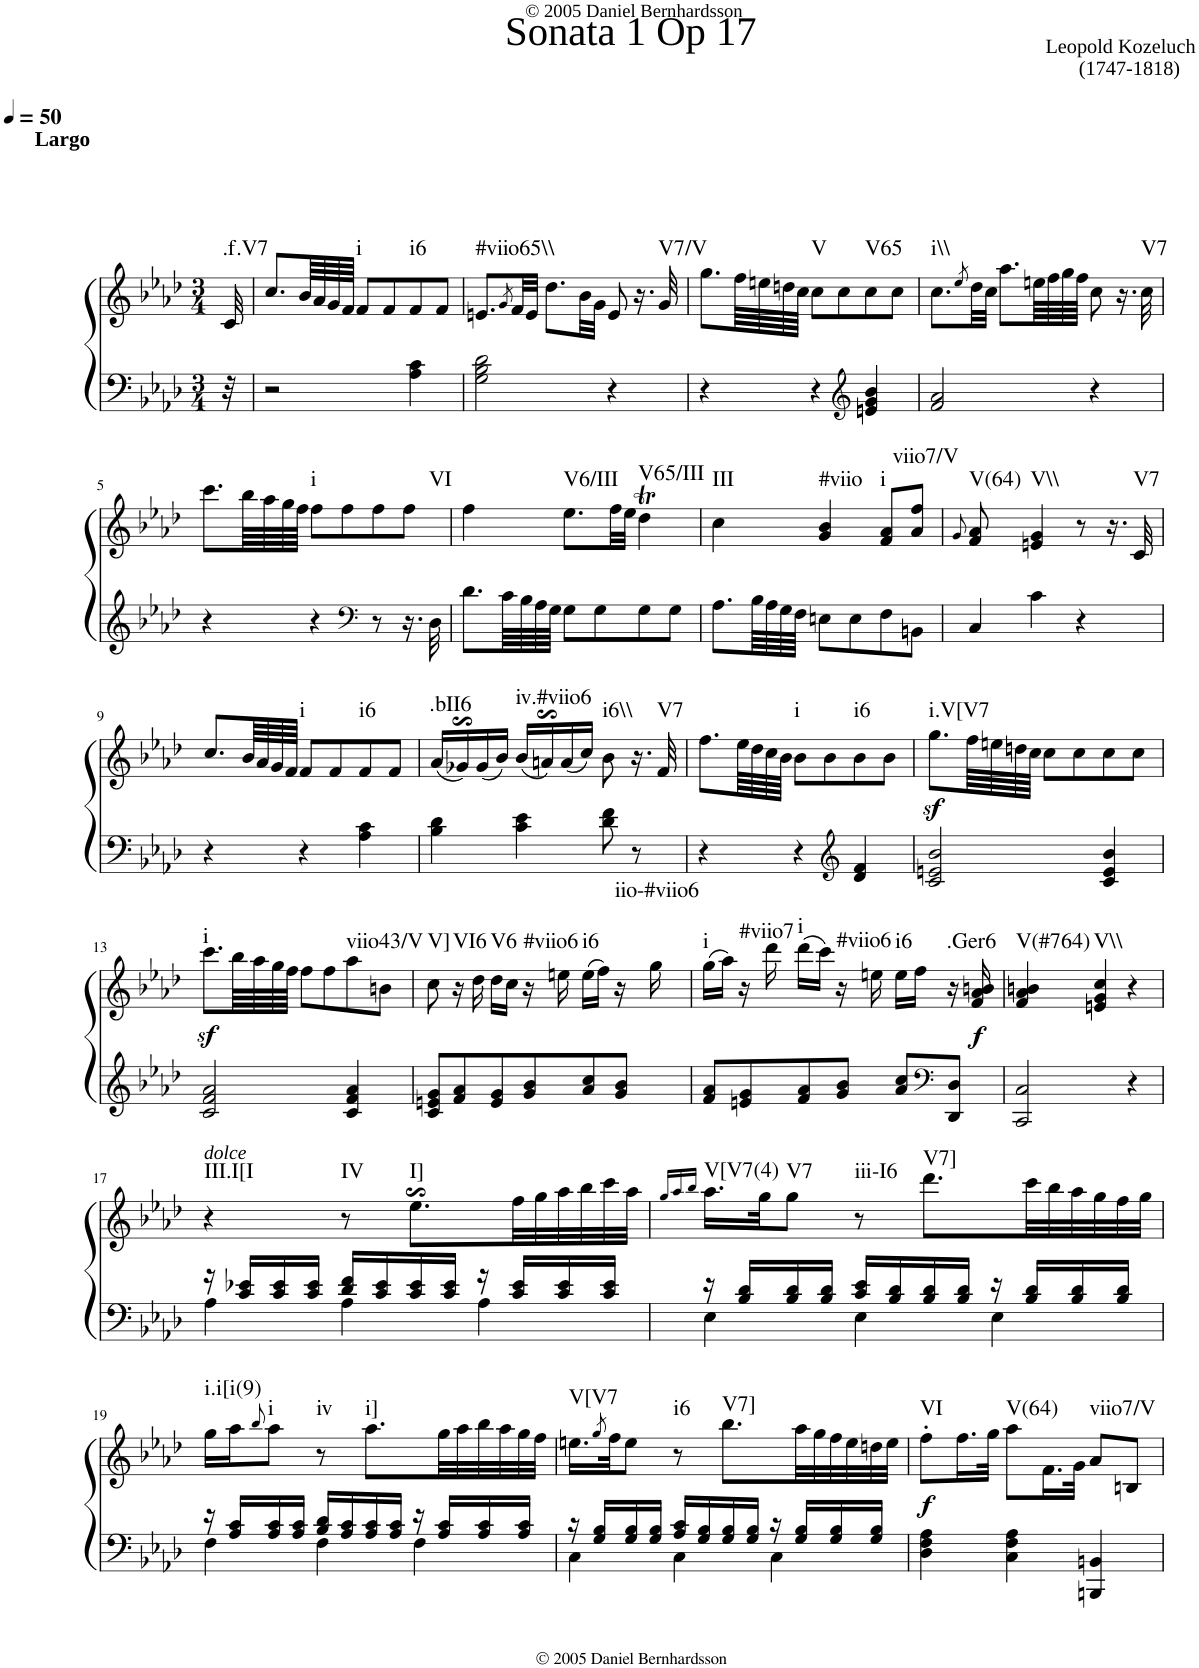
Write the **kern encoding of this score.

**kern	**kern	**dynam	**harte
*part1	*part1	*part1	*part1
*staff2	*staff1	*staff1/2	*
*I"Piano	*	*	*
*I'Pno.	*	*	*
*clefF4	*clefG2	*	*
*k[b-e-a-d-]	*k[b-e-a-d-]	*	*
*A-:	*A-:	*	*
*M3/4	*M3/4	*	*
*MM50	*MM50	*	*
=	=	=	=
!	!LO:TX:a:B:t=Largo	!	!LO:H:kt=.f.V7
32r	32c/	.	N
=1	=1	=1	=1
2r	8.cc/L	.	.
.	64b-/LLL	.	.
.	64a-/	.	.
.	64g/	.	.
.	64f/JJJJ	.	.
!	!	!	!LO:H:kt=i
.	8f/L	.	N
.	8f/	.	.
!	!	!	!LO:H:kt=i6
4A-\ 4c\	8f/	.	N
.	8f/J	.	.
=2	=2	=2	=2
!	!	!	!LO:H:kt=#viio65\\
2G\ 2B-\ 2d-\	8.en/L	.	N
.	8qg/	.	.
.	32f/LL	.	.
.	32e/JJJ	.	.
.	8.dd-\L	.	.
.	32b-\LL	.	.
.	32g\JJJ	.	.
4r	8e/	.	.
.	16.r	.	.
!	!	!	!LO:H:kt=V7/V
.	32g/	.	N
=3	=3	=3	=3
4r	8.gg\L	.	.
.	64ff\LLL	.	.
.	64een\	.	.
.	64ddn\	.	.
.	64cc\JJJJ	.	.
!	!	!	!LO:H:kt=V
4r	8cc\L	.	N
.	8cc\	.	.
*clefG2	*	*	*
!	!	!	!LO:H:kt=V65
4en/ 4g/ 4b-/	8cc\	.	N
.	8cc\J	.	.
=4	=4	=4	=4
!	!	!	!LO:H:kt=i\\
2f/ 2a-/	8.cc\L	.	N
.	8qee-/	.	.
.	32dd-\LL	.	.
.	32cc\JJJ	.	.
.	8.aa-\L	.	.
.	64een\LLL	.	.
.	64ff\	.	.
.	64gg\	.	.
.	64ff\JJJJ	.	.
4r	8cc\	.	.
.	16.r	.	.
!	!	!	!LO:H:kt=V7
.	32cc\	.	N
!!LO:LB:g=z
=5	=5	=5	=5
4r	8.ccc\L	.	.
.	64bb-\LLL	.	.
.	64aa-\	.	.
.	64gg\	.	.
.	64ff\JJJJ	.	.
!	!	!	!LO:H:kt=i
4r	8ff\L	.	N
.	8ff\	.	.
*clefF4	*	*	*
8r	8ff\	.	.
!	!	!	!LO:H:kt=VI
16.r	8ff\J	.	N
32D-\	.	.	.
=6	=6	=6	=6
8.d-\L	4ff\	.	.
64c\LLL	.	.	.
64B-\	.	.	.
64A-\	.	.	.
64G\JJJJ	.	.	.
!	!	!	!LO:H:kt=V6/III
8G\L	8.ee-\L	.	N
8G\	.	.	.
.	32ff\LL	.	.
.	32ee-\JJJ	.	.
!	!	!	!LO:H:kt=V65/III
8G\	4dd-T\	.	N
8G\J	.	.	.
=7	=7	=7	=7
!	!	!	!LO:H:kt=III
8.A-\L	4cc\	.	N
64B-\LLL	.	.	.
64A-\	.	.	.
64G\	.	.	.
64F\JJJJ	.	.	.
!	!	!	!LO:H:kt=#viio
8En\L	4g/ 4b-/	.	N
8E\	.	.	.
!	!	!	!LO:H:kt=i
8F\	8f/ 8a-/L	.	N
!	!	!	!LO:H:kt=viio7/V
8BBn\J	8a-/ 8ff/J	.	N
=8	=8	=8	=8
.	8qg/	.	.
!	!	!	!LO:H:kt=V(64)
4C/	8f/ 8a-/	.	N
.	8ryy	.	.
!	!	!	!LO:H:kt=V\\
4c\	4en/ 4g/	.	N
4r	8r	.	.
.	16.r	.	.
!	!	!	!LO:H:kt=V7
.	32c/	.	N
!!LO:LB:g=z
=9	=9	=9	=9
4r	8.cc/L	.	.
.	64b-/LLL	.	.
.	64a-/	.	.
.	64g/	.	.
.	64f/JJJJ	.	.
!	!	!	!LO:H:kt=i
4r	8f/L	.	N
.	8f/	.	.
!	!	!	!LO:H:kt=i6
4A-\ 4c\	8f/	.	N
.	8f/J	.	.
=10	=10	=10	=10
!	!	!	!LO:H:kt=.bII6
4B-\ 4d-\	(16a-/LL	.	N
.	16g-Xs$Ss/)	.	.
.	(16g-/	.	.
.	16b-/JJ)	.	.
!	!	!	!LO:H:kt=iv.#viio6
4c\ 4e-\	(16b-/LL	.	N
.	16ans$sS/)	.	.
.	(16a/	.	.
.	16cc/JJ)	.	.
!	!	!	!LO:H:kt=i6\\
8d-\ 8f\	8b-\	.	N
8r	16.r	.	.
!	!	!	!LO:H:kt=V7
.	32f/	.	N
=11	=11	=11	=11
4r	8.ff\L	.	.
.	64ee-\LLL	.	.
.	64dd-\	.	.
.	64cc\	.	.
.	64b-\JJJJ	.	.
!	!	!	!LO:H:kt=i
4r	8b-\L	.	N
.	8b-\	.	.
*clefG2	*	*	*
!	!	!	!LO:H:kt=i6
4d-/ 4f/	8b-\	.	N
.	8b-\J	.	.
=12	=12	=12	=12
!	!	!LO:DY:b	!LO:H:kt=i.V[V7
2c/ 2en/ 2b-/	8.gg\L	sf	N
.	64ff\LLL	.	.
.	64een\	.	.
.	64ddn\	.	.
.	64cc\JJJJ	.	.
.	8cc\L	.	.
.	8cc\	.	.
4c/ 4e/ 4b-/	8cc\	.	.
.	8cc\J	.	.
!!LO:LB:g=z
=13	=13	=13	=13
!	!	!LO:DY:b	!LO:H:kt=i
2c/ 2f/ 2a-/	8.ccc\L	sf	N
.	64bb-\LLL	.	.
.	64aa-\	.	.
.	64gg\	.	.
.	64ff\JJJJ	.	.
.	8ff\L	.	.
.	8ff\	.	.
!	!	!	!LO:H:kt=viio43/V
4c/ 4f/ 4a-/	8aa-\	.	N
.	8bn\J	.	.
=14	=14	=14	=14
!	!	!	!LO:H:kt=V]
8c/ 8en/ 8g/L	8cc\	.	N
!	!	!	!LO:H:kt=VI6
8f/ 8a-/	16r	.	N
.	16dd-\	.	.
!	!	!	!LO:H:kt=V6
8e/ 8g/	16dd-\LL	.	N
.	16cc\JJ	.	.
!	!	!	!LO:H:kt=#viio6
8g/ 8b-/	16r	.	N
.	16een\	.	.
!	!	!	!LO:H:kt=i6
8a-/ 8cc/	(16ee\LL	.	N
.	16ff\JJ)	.	.
!	!	!	!LO:H:kt=iio-#viio6
8g/ 8b-/J	16r	.	N
.	16gg\	.	.
=15	=15	=15	=15
!	!	!	!LO:H:kt=i
8f/ 8a-/L	(16gg\LL	.	N
.	16aa-\JJ)	.	.
!	!	!	!LO:H:kt=#viio7
8en/ 8g/	16r	.	N
.	16ddd-\	.	.
!	!	!	!LO:H:kt=i
8f/ 8a-/	(16ddd-\LL	.	N
.	16ccc\JJ)	.	.
!	!	!	!LO:H:kt=#viio6
8g/ 8b-/J	16r	.	N
.	16een\	.	.
!	!	!	!LO:H:kt=i6
8a-/ 8cc/L	16ee\LL	.	N
.	16ff\JJ	.	.
*clefF4	*	*	*
!	!	!	!LO:H:kt=.Ger6
8DD-/ 8D-/J	16r	.	N
!	!	!LO:DY:b	!
.	16f/ 16a-/ 16bn/	f	.
=16	=16	=16	=16
!	!	!	!LO:H:kt=V(#764)
2CC/ 2C/	4f/ 4a-/ 4bn/	.	N
!	!	!	!LO:H:kt=V\\
.	4en/ 4g/ 4cc/	.	N
4r	4r	.	.
!!LO:LB:g=z
=17	=17	=17	=17
*^	*	*	*
!	!	!LO:TX:a:i:t=dolce	!	!LO:H:kt=III.I[I
16r	4A-\	4r	.	N
16c/ 16e-X/LL	.	.	.	.
16c/ 16e-/	.	.	.	.
16c/ 16e-/JJ	.	.	.	.
!	!	!	!	!LO:H:kt=IV
16d-/ 16f/LL	4A-\	8r	.	N
16c/ 16e-/	.	.	.	.
!	!	!	!	!LO:H:kt=I]
16c/ 16e-/	.	8.ee-s$SS\L	.	N
16c/ 16e-/JJ	.	.	.	.
16r	4A-\	.	.	.
16c/ 16e-/LL	.	32ff\LL	.	.
.	.	32gg\	.	.
16c/ 16e-/	.	32aa-\	.	.
.	.	32bb-\	.	.
16c/ 16e-/JJ	.	32ccc\	.	.
.	.	32aa-\JJJ	.	.
=18	=18	=18	=18	=18
.	.	16qgg/LL	.	.
.	.	16qaa-/	.	.
.	.	16qbb-/JJ	.	.
!	!	!	!	!LO:H:kt=V[V7(4)
16r	4E-\	16.aa-\LL	.	N
16B-/ 16d-/LL	.	.	.	.
.	.	32gg\JK	.	.
!	!	!	!	!LO:H:kt=V7
16B-/ 16d-/	.	8gg\J	.	N
16B-/ 16d-/JJ	.	.	.	.
!	!	!	!	!LO:H:kt=iii-I6
16c/ 16e-/LL	4E-\	8r	.	N
16B-/ 16d-/	.	.	.	.
!	!	!	!	!LO:H:kt=V7]
16B-/ 16d-/	.	8.ddd-\L	.	N
16B-/ 16d-/JJ	.	.	.	.
16r	4E-\	.	.	.
16B-/ 16d-/LL	.	32ccc\LL	.	.
.	.	32bb-\	.	.
16B-/ 16d-/	.	32aa-\	.	.
.	.	32gg\	.	.
16B-/ 16d-/JJ	.	32ff\	.	.
.	.	32gg\JJJ	.	.
!!LO:LB:g=z
=19	=19	=19	=19	=19
!	!	!	!	!LO:H:kt=i.i[i(9)
16r	4F\	16gg\LL	.	N
16A-/ 16c/LL	.	16aa-\J	.	.
.	.	8qbb-/	.	.
!	!	!	!	!LO:H:kt=i
16A-/ 16c/	.	8aa-\J	.	N
16A-/ 16c/JJ	.	.	.	.
!	!	!	!	!LO:H:kt=iv
16B-/ 16d-/LL	4F\	8r	.	N
16A-/ 16c/	.	.	.	.
!	!	!	!	!LO:H:kt=i]
16A-/ 16c/	.	8.aa-\L	.	N
16A-/ 16c/JJ	.	.	.	.
16r	4F\	.	.	.
16A-/ 16c/LL	.	32gg\LL	.	.
.	.	32aa-\	.	.
16A-/ 16c/	.	32bb-\	.	.
.	.	32aa-\	.	.
16A-/ 16c/JJ	.	32gg\	.	.
.	.	32ff\JJJ	.	.
=20	=20	=20	=20	=20
!	!	!	!	!LO:H:kt=V[V7
16r	4C\	16.een\LL	.	N
16G/ 16B-/LL	.	.	.	.
.	.	8qgg/	.	.
.	.	32ff\JK	.	.
16G/ 16B-/	.	8ee\J	.	.
16G/ 16B-/JJ	.	.	.	.
!	!	!	!	!LO:H:kt=i6
16A-/ 16c/LL	4C\	8r	.	N
16G/ 16B-/	.	.	.	.
!	!	!	!	!LO:H:kt=V7]
16G/ 16B-/	.	8.bb-\L	.	N
16G/ 16B-/JJ	.	.	.	.
16r	4C\	.	.	.
16G/ 16B-/LL	.	32aa-\LL	.	.
.	.	32gg\	.	.
16G/ 16B-/	.	32ff\	.	.
.	.	32ee\	.	.
16G/ 16B-/JJ	.	32ddn\	.	.
.	.	32ee\JJJ	.	.
*v	*v	*	*	*
=21	=21	=21	=21
!	!	!LO:DY:b	!LO:H:kt=VI
4D-\ 4F\ 4A-\	8ff'\L	f	N
.	16.ff\L	.	.
.	32gg\JJk	.	.
!	!	!	!LO:H:kt=V(64)
4C\ 4F\ 4A-\	8aa-\L	.	N
.	16.f\L	.	.
.	32g\JJk	.	.
!	!	!	!LO:H:kt=viio7/V
4BBBn/ 4BBn/	8a-/L	.	N
.	8Bn/J	.	.
=	=	=	=
*-	*-	*-	*-
